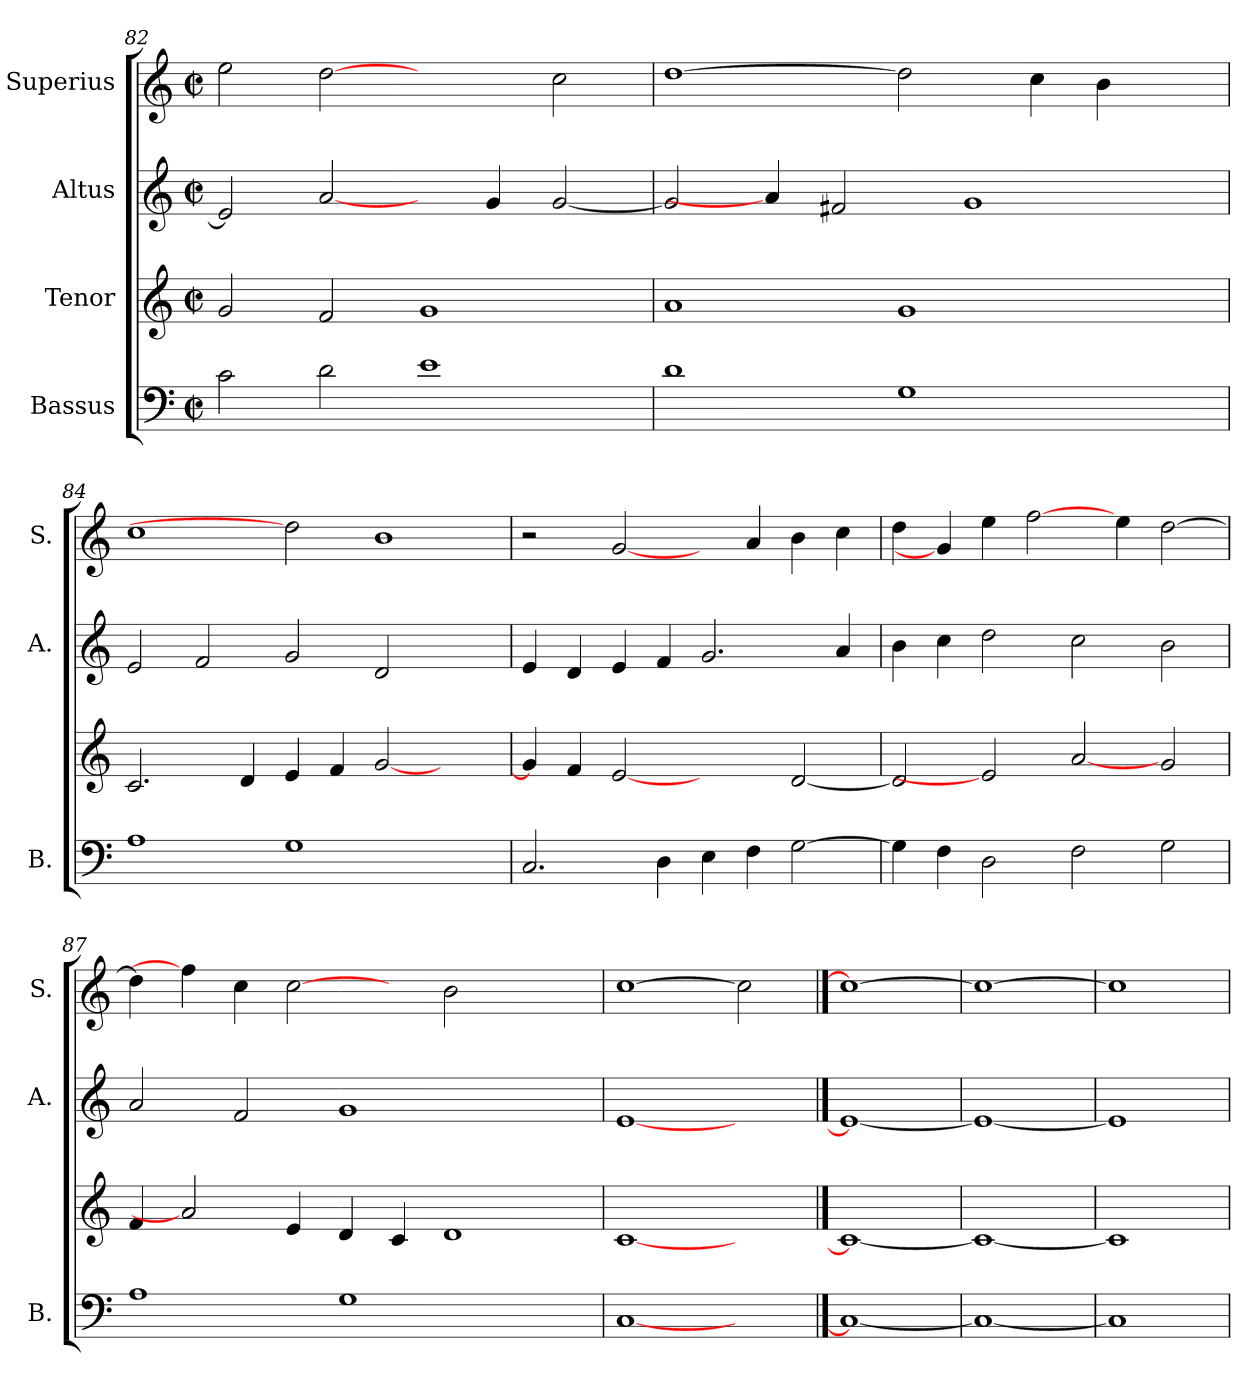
**kern	**kern	**kern	**kern
*part4	*part3	*part2	*part1
*staff4	*staff3	*staff2	*staff1
*I"Bassus	*I"Tenor	*I"Altus	*I"Superius
*I'B.	*	*I'A.	*I'S.
!!LO:LB:g=z
*clefF4	*clefG2	*clefG2	*clefG2
*k[]	*k[]	*k[]	*k[]
*C:	*C:	*C:	*C:
*M2/2	*M2/2	*M2/2	*M2/2
*met(c|)	*met(c|)	*met(c|)	*met(c|)
=82	=82	=82	=82
2ci\	2gi/	2ei/]	2eei\
2di\	2fi/	[2ai/	[2ddi
1ei	1gi	4ryy	2ryy
.	.	4gi/	.
.	.	[<2gi/	2cci\
=83	=83	=83	=83
1di	1ai	2gi/]	[1ddi
.	.	4ai/]	.
.	.	2f#Xi/	.
1Gi	1gi	.	2ddi]
.	.	1gi	.
.	.	.	4cci\
.	.	.	4bi\
4ryy	4ryy	.	4ryy
=84	=84	=84	=84
1Ai	2.ci/	2ei/	1cci
.	.	2fi/	.
.	4di/	.	.
1Gi	4ei/	2gi/	2ddi]
.	4fi/	.	.
.	[<2gi/	2di/	1bi
2ryy	2ryy	2ryy	.
!!LO:PB:g=z
=85	=85	=85	=85
2.Ci/	4gi/]	4ei/	2r
.	4fi/	4di/	.
.	[2ei	4ei/	[2gi/
4Di\	.	4fi/	.
4Ei\	2ryy	2.gi/	4ryy
4Fi\	.	.	4ai/
[>2Gi\	[<2di/	.	4bi\
.	.	4ai/	4cci\
=86	=86	=86	=86
4Gi\]	2di/]	4bi\	4ddi\
4Fi\	.	4cci\	4gi/]
2Di\	2ei]	2ddi\	4eei\
.	.	.	[2ffi\
2Fi\	[2ai	2cci\	.
.	.	.	4eei\
2Gi\	2gi/	2bi\	[>2ddi\
=87	=87	=87	=87
1Ai	4fi/	2ai/	4ddi\]
.	2ai]	.	4ffi\]
.	.	2fi/	4cci\
.	4ei/	.	[2cci
1Gi	4di/	1gi	.
.	4ci/	.	4ryy
.	1di	.	2bi\
2ryy	.	2ryy	2ryy
=88	=88	=88	=88
[1Ci	[1ci	[1ei	[1cci
2ryy	2ryy	2ryy	2cci]
==89	==89	==89	==89
1Ci_	1ci_	1ei_	1cci_
=90	=90	=90	=90
1Ci_	1ci_	1ei_	1cci_
=91	=91	=91	=91
1Ci]	1ci]	1ei]	1cci]
=	=	=	=
*-	*-	*-	*-
